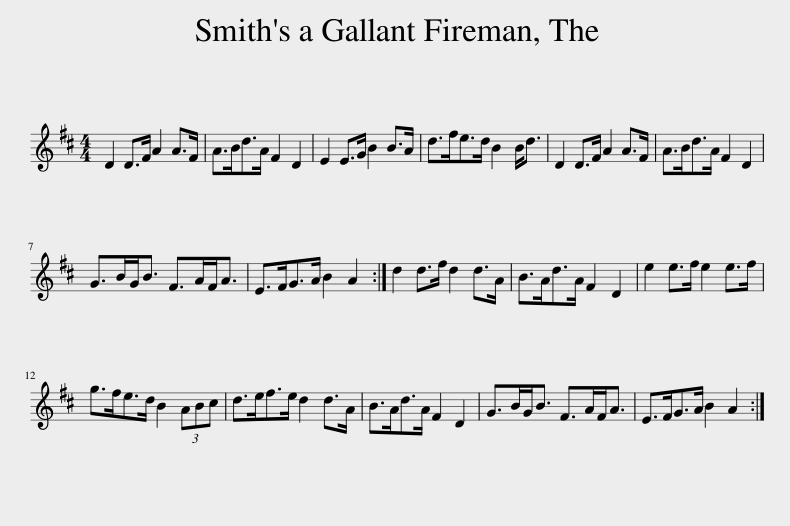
X:1
L:1/8
M:4/4
I:linebreak $
K:D
V:1 treble
V:1
 D2 D>F A2 A>F | A>Bd>A F2 D2 | E2 E>G B2 B>A | d>fe>d B2 B<d | D2 D>F A2 A>F | %5
 A>Bd>A F2 D2 |$ G>BG<B F>AF<A | E>FG>A B2 A2 :| d2 d>f d2 d>A | B>Ad>A F2 D2 | %10
 e2 e>f e2 e>f |$ g>fe>d B2 (3ABc | d>ef>e d2 d>A | B>Ad>A F2 D2 | G>BG<B F>AF<A | %15
 E>FG>A B2 A2 :| %16
